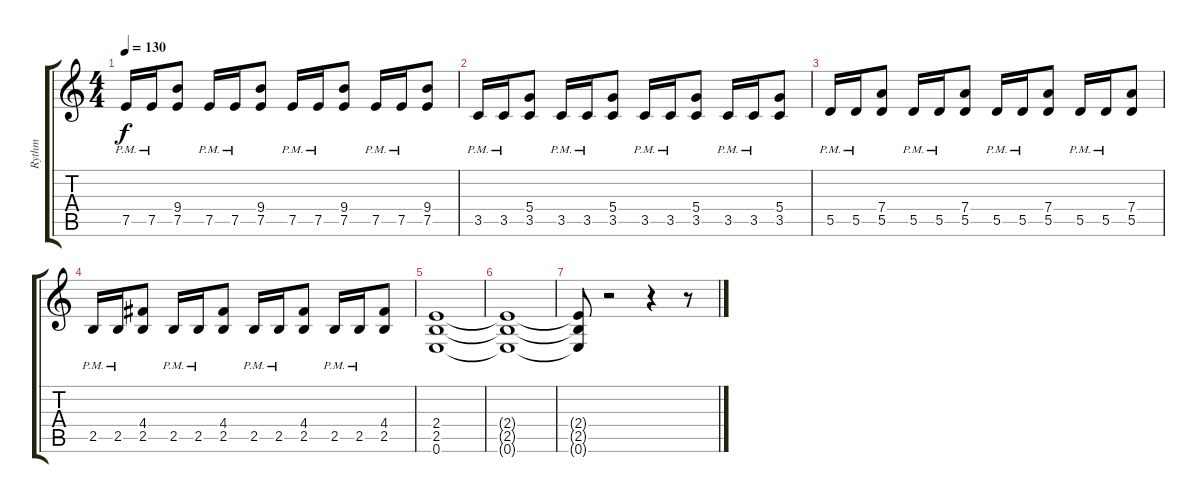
\track ("Rythm" "Rythm") {instrument distortionguitar}
\staff {score tabs}
\tuning (E4 B3 G3 D3 A2 E2) {hide}
\ts (4 4)
\tempo 130
\clef g2
\ks c
7.5{pm}.16{dy f} 7.5{pm}.16 (9.4 7.5).8 7.5{pm}.16 7.5{pm}.16 (9.4 7.5).8 7.5{pm}.16 7.5{pm}.16 (9.4 7.5).8 7.5{pm}.16 7.5{pm}.16 (9.4 7.5).8 |
3.5{pm}.16 3.5{pm}.16 (5.4 3.5).8 3.5{pm}.16 3.5{pm}.16 (5.4 3.5).8 3.5{pm}.16 3.5{pm}.16 (5.4 3.5).8 3.5{pm}.16 3.5{pm}.16 (5.4 3.5).8 |
5.5{pm}.16 5.5{pm}.16 (7.4 5.5).8 5.5{pm}.16 5.5{pm}.16 (7.4 5.5).8 5.5{pm}.16 5.5{pm}.16 (7.4 5.5).8 5.5{pm}.16 5.5{pm}.16 (7.4 5.5).8 |
2.5{pm}.16 2.5{pm}.16 (4.4 2.5).8 2.5{pm}.16 2.5{pm}.16 (4.4 2.5).8 2.5{pm}.16 2.5{pm}.16 (4.4 2.5).8 2.5{pm}.16 2.5{pm}.16 (4.4 2.5).8 |
(2.4 2.5 0.6).1 |
(2.4{t} 2.5{t} 0.6{t}).1 |
(2.4{t} 2.5{t} 0.6{t}).8 r.2 r.4 r.8
